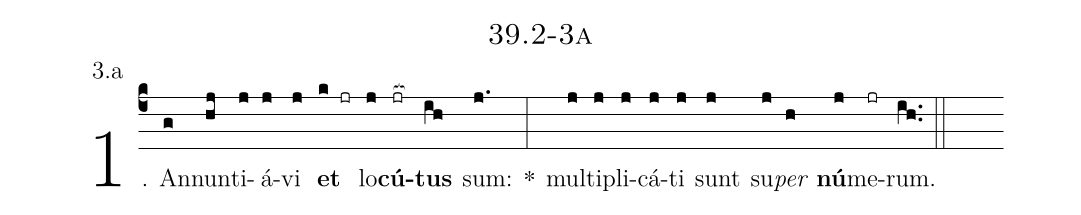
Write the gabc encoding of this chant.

name: 39.2-3a;
annotation: 3.a;
%%
(c4)1. An(g)nun(hj)ti(j)á(j)vi(j) <b>et</b>(k jr) lo(j)<b>cú</b>(jr[ocb:1{])<b>tus</b>(ih[ocb:0}]) sum:(j.) *(:) mul(j)ti(j)pli(j)cá(j)ti(j) sunt(j) su(j)<i>per</i>(h) <b>nú</b>(j)me(jr)rum.(ih..) (::)


%E(j) u(j) o(j) u(h) a(j) e.(ih..) (::)
